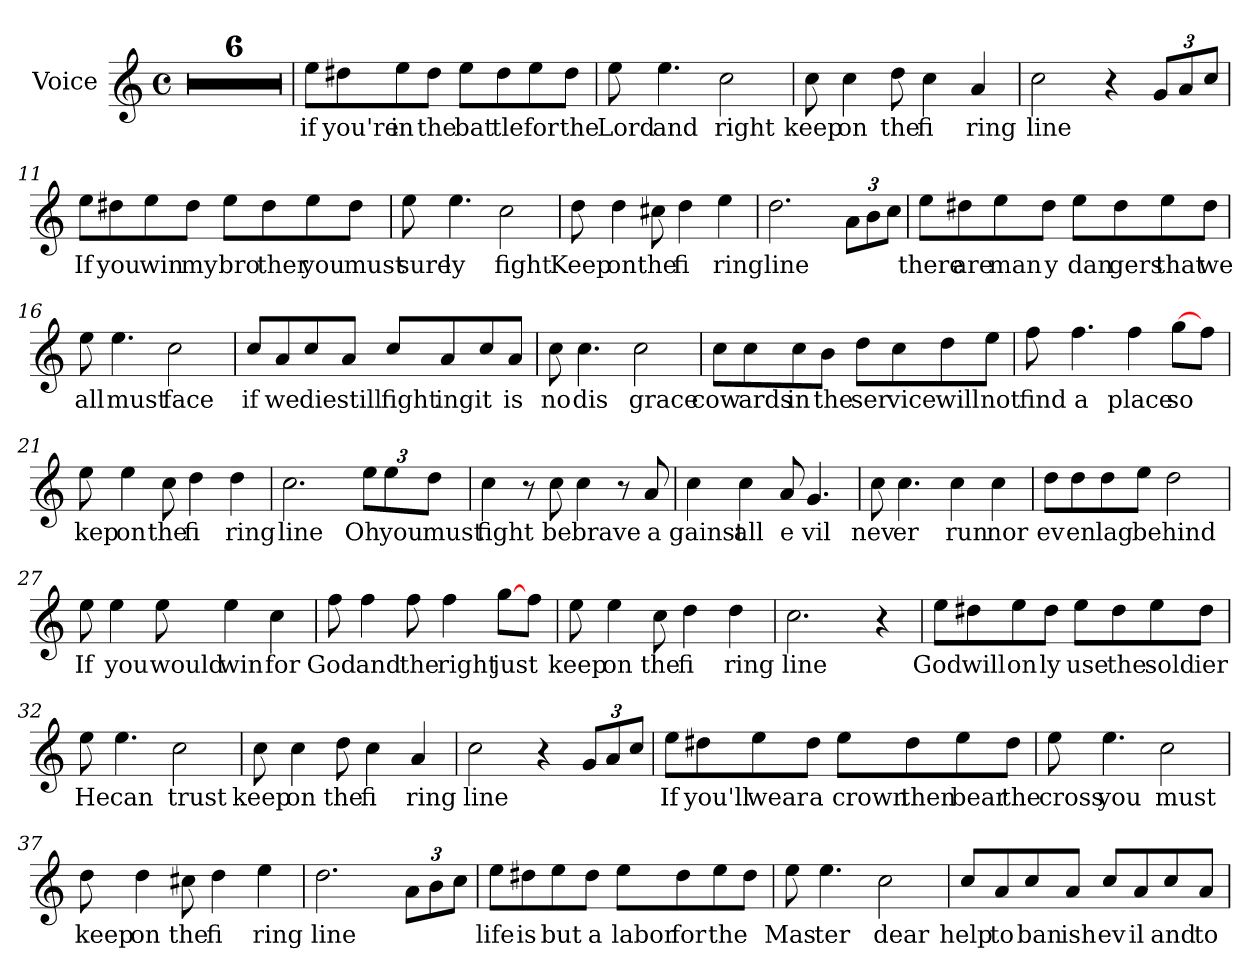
**kern	**text
*part1	*part1
*staff1	*staff1
*I"Voice	*
*I'V	*
*clefG2	*
*k[]	*
*C:	*
*M4/4	*
*met(c)	*
=1	=1
1r	.
=2	=2
1r	.
=3	=3
1r	.
=4	=4
1r	.
=5	=5
1r	.
=6	=6
1r	.
=7	=7
!	!LO:LY:b
8ee\L	if
!	!LO:LY:b
8dd#X\	you're
!	!LO:LY:b
8ee\	in
!	!LO:LY:b
8dd#\J	the
!	!LO:LY:b
8ee\L	bat
!	!LO:LY:b
8dd#\	tle
!	!LO:LY:b
8ee\	for
!	!LO:LY:b
8dd#\J	the
=8	=8
!	!LO:LY:b
8ee\	Lord
!	!LO:LY:b
4.ee\	and
!	!LO:LY:b
2cc\	right
=9	=9
!	!LO:LY:b
8cc\	keep
!	!LO:LY:b
4cc\	on
!	!LO:LY:b
8dd\	the
!	!LO:LY:b
4cc\	fi
!	!LO:LY:b
4a/	ring
!!LO:LB:g=z
=10	=10
!	!LO:LY:b
2cc\	line
4r	.
12g/L	.
12a/	.
12cc/J	.
=11	=11
!	!LO:LY:b
8ee\L	If
!	!LO:LY:b
8dd#X\	you
!	!LO:LY:b
8ee\	win
!	!LO:LY:b
8dd#\J	my
!	!LO:LY:b
8ee\L	bro
!	!LO:LY:b
8dd#\	ther
!	!LO:LY:b
8ee\	you
!	!LO:LY:b
8dd#\J	must
=12	=12
!	!LO:LY:b
8ee\	sure
!	!LO:LY:b
4.ee\	ly
!	!LO:LY:b
2cc\	fight
=13	=13
!	!LO:LY:b
8dd\	Keep
!	!LO:LY:b
4dd\	on
!	!LO:LY:b
8cc#X\	the
!	!LO:LY:b
4dd\	fi
!	!LO:LY:b
4ee\	ring
=14	=14
!	!LO:LY:b
2.dd\	line
12a\L	.
12b\	.
12cc\J	.
!!LO:LB:g=z
=15	=15
!	!LO:LY:b
8ee\L	there
!	!LO:LY:b
8dd#X\	are
!	!LO:LY:b
8ee\	man
!	!LO:LY:b
8dd#\J	y
!	!LO:LY:b
8ee\L	dan
!	!LO:LY:b
8dd#\	gers
!	!LO:LY:b
8ee\	that
!	!LO:LY:b
8dd#\J	we
=16	=16
!	!LO:LY:b
8ee\	all
!	!LO:LY:b
4.ee\	must
!	!LO:LY:b
2cc\	face
=17	=17
!	!LO:LY:b
8cc/L	if
!	!LO:LY:b
8a/	we
!	!LO:LY:b
8cc/	die
!	!LO:LY:b
8a/J	still
!	!LO:LY:b
8cc/L	fight
!	!LO:LY:b
8a/	ing
!	!LO:LY:b
8cc/	it
!	!LO:LY:b
8a/J	is
=18	=18
!	!LO:LY:b
8cc\	no
!	!LO:LY:b
4.cc\	dis
!	!LO:LY:b
2cc\	grace
!!LO:LB:g=z
=19	=19
!	!LO:LY:b
8cc\L	cow
!	!LO:LY:b
8cc\	ards
!	!LO:LY:b
8cc\	in
!	!LO:LY:b
8b\J	the
!	!LO:LY:b
8dd\L	ser
!	!LO:LY:b
8cc\	vice
!	!LO:LY:b
8dd\	will
!	!LO:LY:b
8ee\J	not
=20	=20
!	!LO:LY:b
8ff\	find
!	!LO:LY:b
4.ff\	a
!	!LO:LY:b
4ff\	place
!	!LO:LY:b
[8gg\L	so
8ff\J	.
=21	=21
!	!LO:LY:b
8ee\	kep
!	!LO:LY:b
4ee\	on
!	!LO:LY:b
8cc\	the
!	!LO:LY:b
4dd\	fi
!	!LO:LY:b
4dd\	ring
=22	=22
!	!LO:LY:b
2.cc\	line
!	!LO:LY:b
12ee\L	Oh
!	!LO:LY:b
12ee\	you
!	!LO:LY:b
12dd\J	must
!!LO:LB:g=z
=23	=23
!	!LO:LY:b
4cc\	fight
8r	.
!	!LO:LY:b
8cc\	be
!	!LO:LY:b
4cc\	brave
8r	.
!	!LO:LY:b
8a/	a
=24	=24
!	!LO:LY:b
4cc\	gainst
!	!LO:LY:b
4cc\	all
!	!LO:LY:b
8a/	e
!	!LO:LY:b
4.g/	vil
=25	=25
!	!LO:LY:b
8cc\	nev
!	!LO:LY:b
4.cc\	er
!	!LO:LY:b
4cc\	run
!	!LO:LY:b
4cc\	nor
=26	=26
!	!LO:LY:b
8dd\L	ev
!	!LO:LY:b
8dd\	en
!	!LO:LY:b
8dd\	lag
!	!LO:LY:b
8ee\J	be
!	!LO:LY:b
2dd\	hind
=27	=27
!	!LO:LY:b
8ee\	If
!	!LO:LY:b
4ee\	you
!	!LO:LY:b
8ee\	would
!	!LO:LY:b
4ee\	win
!	!LO:LY:b
4cc\	for
!!LO:LB:g=z
=28	=28
!	!LO:LY:b
8ff\	God
!	!LO:LY:b
4ff\	and
!	!LO:LY:b
8ff\	the
!	!LO:LY:b
4ff\	right
!	!LO:LY:b
[8gg\L	just
8ff\J	.
=29	=29
!	!LO:LY:b
8ee\	keep
!	!LO:LY:b
4ee\	on
!	!LO:LY:b
8cc\	the
!	!LO:LY:b
4dd\	fi
!	!LO:LY:b
4dd\	ring
=30	=30
!	!LO:LY:b
2.cc\	line
4r	.
=31	=31
!	!LO:LY:b
8ee\L	God
!	!LO:LY:b
8dd#X\	will
!	!LO:LY:b
8ee\	on
!	!LO:LY:b
8dd#\J	ly
!	!LO:LY:b
8ee\L	use
!	!LO:LY:b
8dd#\	the
!	!LO:LY:b
8ee\	sold
!	!LO:LY:b
8dd#\J	ier
!!LO:LB:g=z
=32	=32
!	!LO:LY:b
8ee\	He
!	!LO:LY:b
4.ee\	can
!	!LO:LY:b
2cc\	trust
=33	=33
!	!LO:LY:b
8cc\	keep
!	!LO:LY:b
4cc\	on
!	!LO:LY:b
8dd\	the
!	!LO:LY:b
4cc\	fi
!	!LO:LY:b
4a/	ring
=34	=34
!	!LO:LY:b
2cc\	line
4r	.
12g/L	.
12a/	.
12cc/J	.
=35	=35
!	!LO:LY:b
8ee\L	If
!	!LO:LY:b
8dd#X\	you'll
!	!LO:LY:b
8ee\	wear
!	!LO:LY:b
8dd#\J	a
!	!LO:LY:b
8ee\L	crown
!	!LO:LY:b
8dd#\	then
!	!LO:LY:b
8ee\	bear
!	!LO:LY:b
8dd#\J	the
!!LO:LB:g=z
=36	=36
!	!LO:LY:b
8ee\	cross
!	!LO:LY:b
4.ee\	you
!	!LO:LY:b
2cc\	must
=37	=37
!	!LO:LY:b
8dd\	keep
!	!LO:LY:b
4dd\	on
!	!LO:LY:b
8cc#X\	the
!	!LO:LY:b
4dd\	fi
!	!LO:LY:b
4ee\	ring
=38	=38
!	!LO:LY:b
2.dd\	line
12a\L	.
12b\	.
12cc\J	.
=39	=39
!	!LO:LY:b
8ee\L	life
!	!LO:LY:b
8dd#X\	is
!	!LO:LY:b
8ee\	but
!	!LO:LY:b
8dd#\J	a
!	!LO:LY:b
8ee\L	labor
!	!LO:LY:b
8dd#\	for
!	!LO:LY:b
8ee\	the
8dd#\J	.
=40	=40
!	!LO:LY:b
8ee\	Mas
!	!LO:LY:b
4.ee\	ter
!	!LO:LY:b
2cc\	dear
!!LO:PB:g=z
=41	=41
!	!LO:LY:b
8cc/L	help
!	!LO:LY:b
8a/	to
!	!LO:LY:b
8cc/	ban
!	!LO:LY:b
8a/J	ish
!	!LO:LY:b
8cc/L	ev
!	!LO:LY:b
8a/	il
!	!LO:LY:b
8cc/	and
!	!LO:LY:b
8a/J	to
=	=
*-	*-
